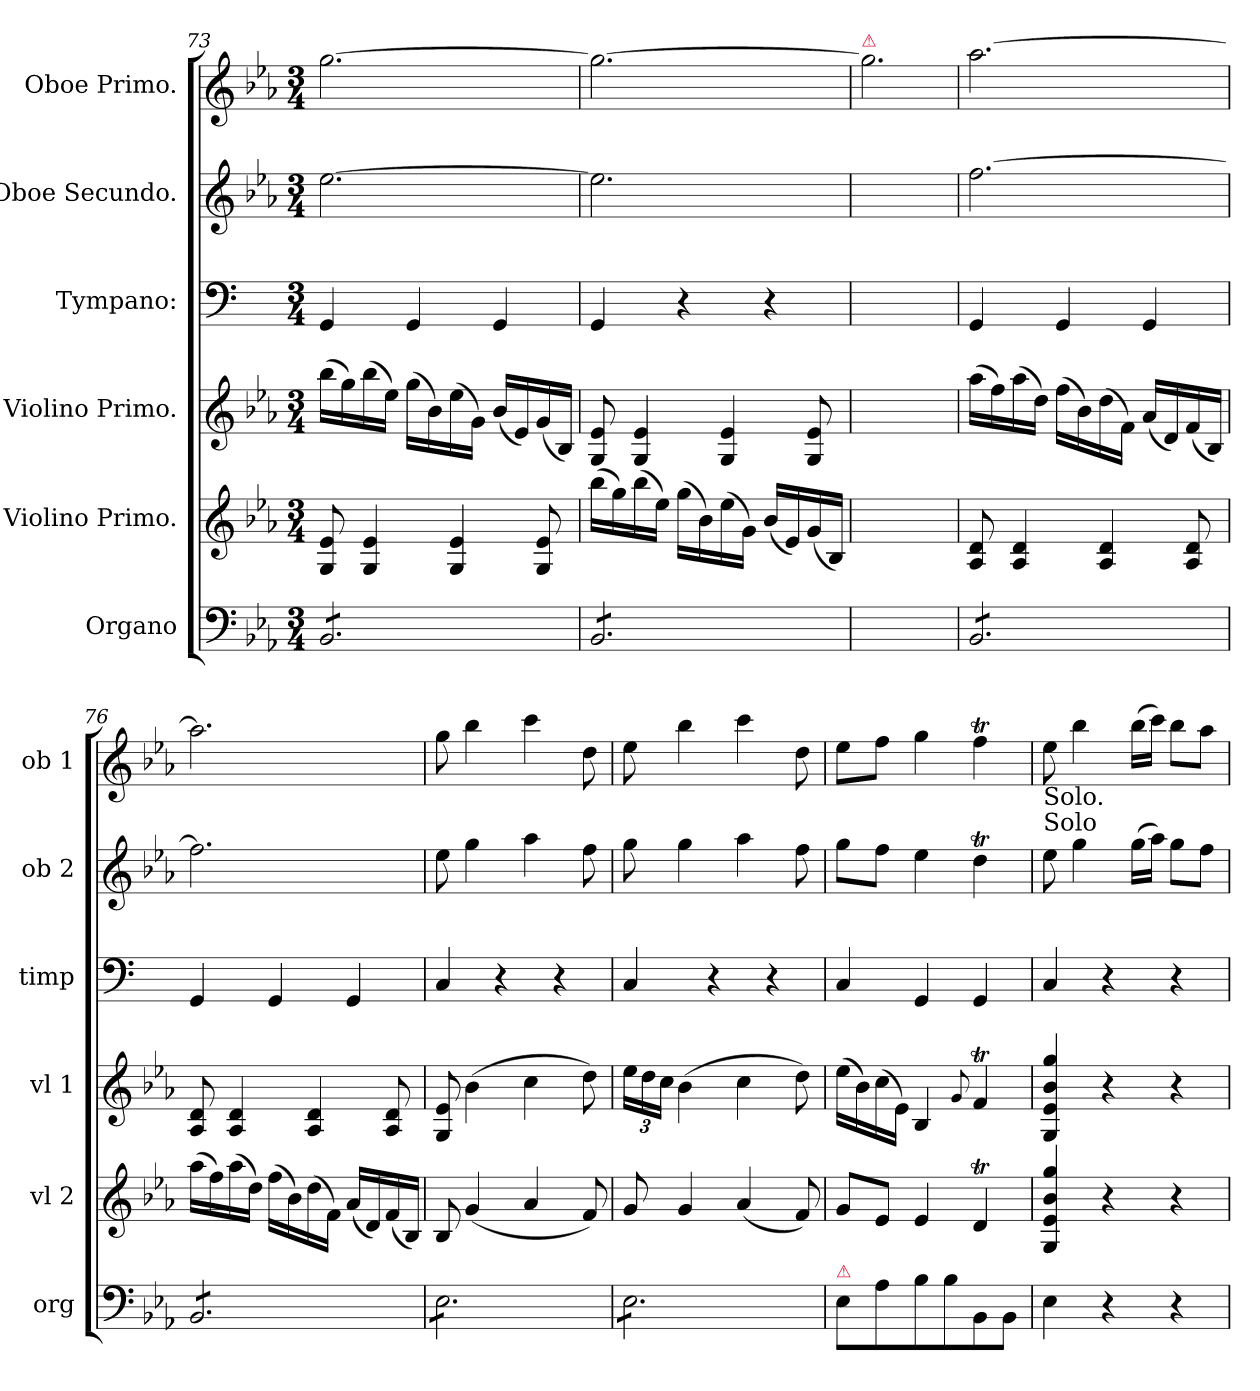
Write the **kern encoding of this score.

**kern	**kern	**kern	**kern	**kern	**kern
*part6	*part5	*part4	*part3	*part2	*part1
*staff6	*staff5	*staff4	*staff3	*staff2	*staff1
*I"Organo	*I"Violino Primo.	*I"Violino Primo.	*I"Tympano:	*I"Oboe Secundo.	*I"Oboe Primo.
*I'org	*I'vl 2	*I'vl 1	*I'timp	*I'ob 2	*I'ob 1
*clefF4	*clefG2	*clefG2	*clefF4	*clefG2	*clefG2
*	*	*	*ITrd-2c-3	*	*
*k[b-e-a-]	*k[b-e-a-]	*k[b-e-a-]	*k[b-e-a-]	*k[b-e-a-]	*k[b-e-a-]
*E-:	*E-:	*E-:	*E-:	*E-:	*E-:
*M3/4	*M3/4	*M3/4	*M3/4	*M3/4	*M3/4
=73	=73	=73	=73	=73	=73
*tremolo	*	*	*	*	*
8BB-/L	8G/ 8e-/	(16bb-\LL	4BB-/	[2.ee-\	[2.gg\
.	.	16gg\)	.	.	.
8BB-/	4G/ 4e-/	(16bb-\	.	.	.
.	.	16ee-\JJ)	.	.	.
8BB-/	.	(16gg\LL	4BB-/	.	.
.	.	16b-\)	.	.	.
8BB-/	4G/ 4e-/	(16ee-\	.	.	.
.	.	16g\JJ)	.	.	.
8BB-/	.	(16b-/LL	4BB-/	.	.
.	.	16e-/)	.	.	.
8BB-/J	8G/ 8e-/	(16g/	.	.	.
.	.	16B-/JJ)	.	.	.
=74	=74	=74	=74	=74	=74
8BB-/L	(16bb-\LL	8G/ 8e-/	4BB-/	2.ee-\]	2.gg\_
.	16gg\)	.	.	.	.
8BB-/	(16bb-\	4G/ 4e-/	.	.	.
.	16ee-\JJ)	.	.	.	.
8BB-/	(16gg\LL	.	4r	.	.
.	16b-\)	.	.	.	.
8BB-/	(16ee-\	4G/ 4e-/	.	.	.
.	16g\JJ)	.	.	.	.
8BB-/	(16b-/LL	.	4r	.	.
.	16e-/)	.	.	.	.
8BB-/J	(16g/	8G/ 8e-/	.	.	.
.	16B-/JJ)	.	.	.	.
=	=	=	=	=	=
!	!	!	!	!	!LO:TX:a:color=crimson:t=⚠
2.ryy	2.ryy	2.ryy	2.ryy	2.ryy	2.gg\]
=75	=75	=75	=75	=75	=75
8BB-/L	8A-/ 8d/	(16aa-\LL	4BB-/	[2.ff\	[2.aa-\
.	.	16ff\)	.	.	.
8BB-/	4A-/ 4d/	(16aa-\	.	.	.
.	.	16dd\JJ)	.	.	.
8BB-/	.	(16ff\LL	4BB-/	.	.
.	.	16b-\)	.	.	.
8BB-/	4A-/ 4d/	(16dd\	.	.	.
.	.	16f\JJ)	.	.	.
8BB-/	.	(16a-/LL	4BB-/	.	.
.	.	16d/)	.	.	.
8BB-/J	8A-/ 8d/	(16f/	.	.	.
.	.	16B-/JJ)	.	.	.
=76	=76	=76	=76	=76	=76
8BB-/L	(16aa-\LL	8A-/ 8d/	4BB-/	2.ff\]	2.aa-\]
.	16ff\)	.	.	.	.
8BB-/	(16aa-\	4A-/ 4d/	.	.	.
.	16dd\JJ)	.	.	.	.
8BB-/	(16ff\LL	.	4BB-/	.	.
.	16b-\)	.	.	.	.
8BB-/	(16dd\	4A-/ 4d/	.	.	.
.	16f\JJ)	.	.	.	.
8BB-/	(16a-/LL	.	4BB-/	.	.
.	16d/)	.	.	.	.
8BB-/J	(16f/	8A-/ 8d/	.	.	.
.	16B-/JJ)	.	.	.	.
=77	=77	=77	=77	=77	=77
8E-\L	8B-/	8G/ 8e-/	4E-/	8ee-\	8gg\
8E-\	(4g/	(4b-\	.	4gg\	4bb-\
8E-\	.	.	4r	.	.
8E-\	4a-/	4cc\	.	4aa-\	4ccc\
8E-\	.	.	4r	.	.
8E-\J	8f/)	8dd\)	.	8ff\	8dd\
=78	=78	=78	=78	=78	=78
*	*	*Xbrackettup	*	*	*
8E-\L	8g/	24ee-\LL	4E-/	8gg\	8ee-\
.	.	24dd\	.	.	.
.	.	24cc\JJ	.	.	.
8E-\	4g/	(4b-\	.	4gg\	4bb-\
8E-\	.	.	4r	.	.
8E-\	(4a-/	4cc\	.	4aa-\	4ccc\
8E-\	.	.	4r	.	.
8E-\J	8f/)	8dd\)	.	8ff\	8dd\
*Xtremolo	*	*	*	*	*
=79	=79	=79	=79	=79	=79
!LO:TX:a:color=crimson:t=⚠	!	!	!	!	!
8E-\L	8g/L	(16ee-\LL	4E-/	8gg\L	8ee-\L
.	.	16b-\)	.	.	.
8A-\	8e-/J	(16cc\	.	8ff\J	8ff\J
.	.	16e-\JJ)	.	.	.
8B-\	4e-/	4B-/	4BB-/	4ee-\	4gg\
8B-\	.	.	.	.	.
.	.	8qqg/	.	.	.
8BB-/	4dt/	4fT/	4BB-/	4ddt\	4ffT\
8BB-/J	.	.	.	.	.
=80	=80	=80	=80	=80	=80
!	!	!	!	!	!LO:TX:b:t=Solo.
!	!	!	!	!LO:TX:a:t=Solo	!
4E-\	4G/ 4e-/ 4b-/ 4gg/	4G/ 4e-/ 4b-/ 4gg/	4E-/	8ee-\	8ee-\
.	.	.	.	4gg\	4bb-\
4r	4r	4r	4r	.	.
.	.	.	.	(16gg\LL	(16bb-\LL
.	.	.	.	16aa-\JJ)	16ccc\JJ)
4r	4r	4r	4r	8gg\L	8bb-\L
.	.	.	.	8ff\J	8aa-\J
=	=	=	=	=	=
*-	*-	*-	*-	*-	*-
